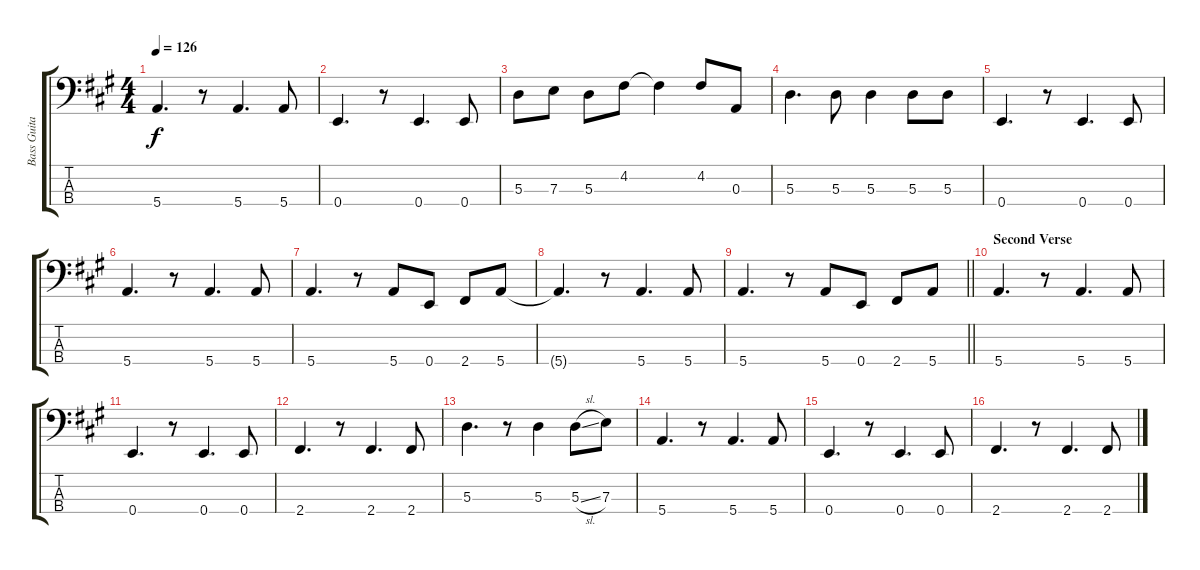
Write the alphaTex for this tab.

\track ("Bass Guitar" "Bass Guita") {instrument electricbassfinger}
\staff {score tabs}
\tuning (G2 D2 A1 E1) {hide}
\ts (4 4)
\tempo 126
\clef f4
\ks a
5.4.4{d dy f} r.8 5.4.4{d} 5.4.8 |
0.4.4{d} r.8 0.4.4{d} 0.4.8 |
5.3.8 7.3.8 5.3.8 4.2.8 4.2{t}.4 4.2.8 0.3.8 |
5.3.4{d} 5.3.8 5.3.4 5.3.8 5.3.8 |
0.4.4{d} r.8 0.4.4{d} 0.4.8 |
5.4.4{d} r.8 5.4.4{d} 5.4.8 |
5.4.4{d} r.8 5.4.8 0.4.8 2.4.8 5.4.8 |
5.4{t}.4{d} r.8 5.4.4{d} 5.4.8 |
\barLineRight lightlight
5.4.4{d} r.8 5.4.8 0.4.8 2.4.8 5.4.8 |
\section ("" "Second Verse")
5.4.4{d} r.8 5.4.4{d} 5.4.8 |
0.4.4{d} r.8 0.4.4{d} 0.4.8 |
2.4.4{d} r.8 2.4.4{d} 2.4.8 |
5.3.4{d} r.8 5.3.4 5.3{sl}.8 7.3.8 |
5.4.4{d} r.8 5.4.4{d} 5.4.8 |
0.4.4{d} r.8 0.4.4{d} 0.4.8 |
2.4.4{d} r.8 2.4.4{d} 2.4.8
